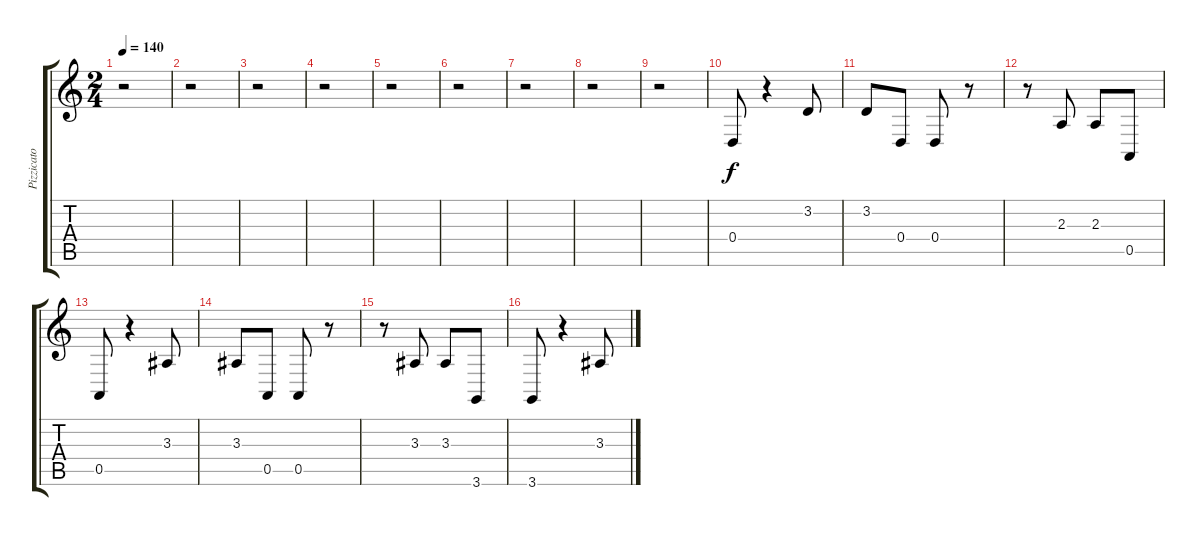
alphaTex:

\track ("Pizzicato" "Pizzicato") {instrument pizzicatostrings}
\staff {score tabs}
\tuning (E4 B3 G3 D3 A2 E2) {hide}
\ts (2 4)
\tempo 140
\clef g2
\ks c
r.2{dy f} |
r.2 |
r.2 |
r.2 |
r.2 |
r.2 |
r.2 |
r.2 |
r.2 |
0.4.8 r.4 3.2.8 |
3.2.8 0.4.8 0.4.8 r.8 |
r.8 2.3.8 2.3.8 0.5.8 |
0.5.8 r.4 3.3.8 |
3.3.8 0.5.8 0.5.8 r.8 |
r.8 3.3.8 3.3.8 3.6.8 |
3.6.8 r.4 3.3.8
